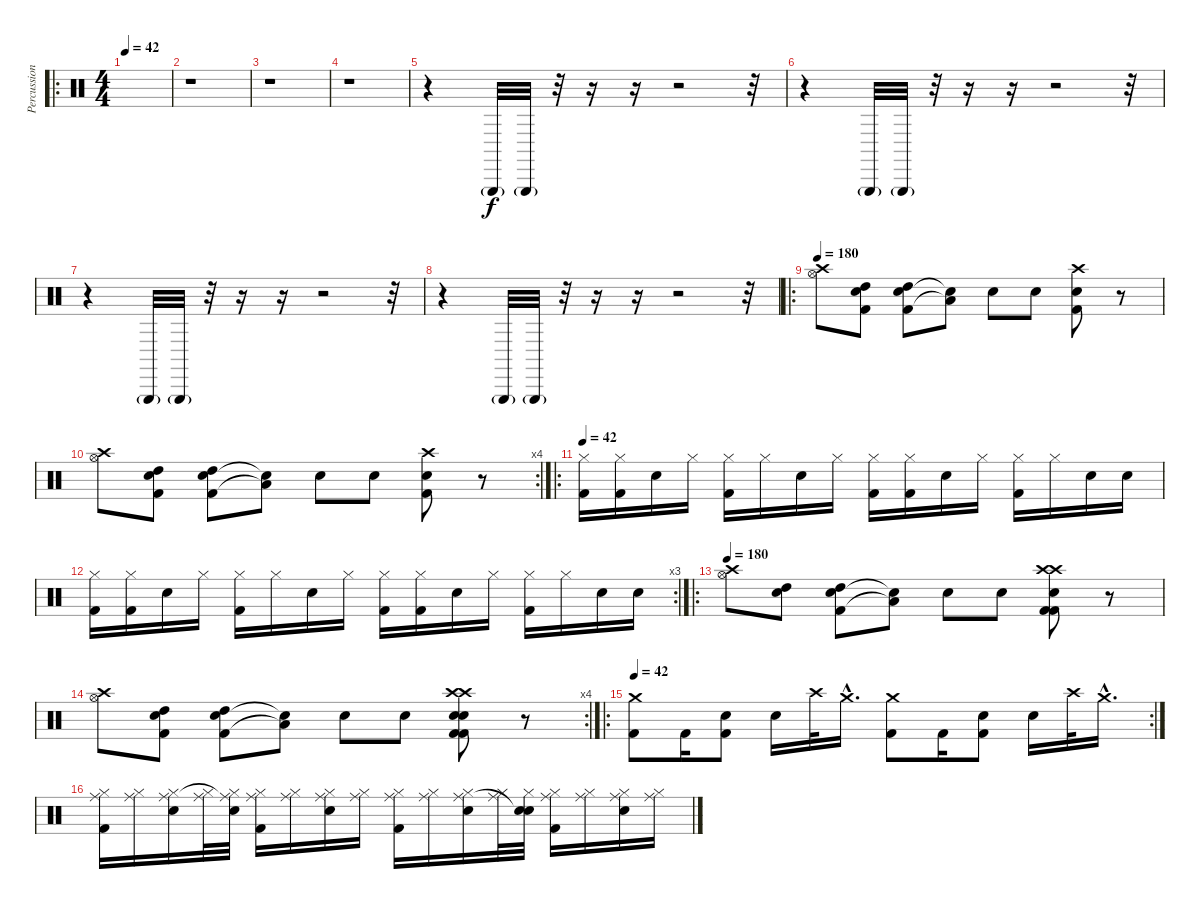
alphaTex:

\track ("Percussion" "Percussion") {instrument percussion}
\staff {score}
\articulation defaults
\ro
\ts (4 4)
\tempo 42
\clef neutral
\ks c
|
r.1 |
r.1 |
r.1 |
r.4 "Triangle (hit)"{g}.32 "Triangle (hit)"{g}.32 r.32 r.16 r.16 r.2 r.32 |
r.4 "Triangle (hit)"{g}.32 "Triangle (hit)"{g}.32 r.32 r.16 r.16 r.2 r.32 |
r.4 "Triangle (hit)"{g}.32 "Triangle (hit)"{g}.32 r.32 r.16 r.16 r.2 r.32 |
r.4 "Triangle (hit)"{g}.32 "Triangle (hit)"{g}.32 r.32 r.16 r.16 r.2 r.32 |
\ro
\tempo 180
("Hi-Hat (open)" "Crash high (hit)").8{dy f} ("Snare (hit) 2" "Kick (hit) 2" "High Tom (hit)").8 ("Snare (hit) 2" "Kick (hit) 2" "High Tom (hit)").8 ("Snare (hit) 2"{t} "Low Tom (hit)"{t}).8 "Snare (hit) 2".8 "Snare (hit) 2".8 ("Snare (hit) 2" "Kick (hit) 2" "Crash high (hit)").8 r.8 |
\rc 4
("Hi-Hat (open)" "Crash high (hit)").8 ("Snare (hit) 2" "Kick (hit) 2" "High Tom (hit)").8 ("Snare (hit) 2" "Kick (hit) 2" "High Tom (hit)").8 ("Snare (hit) 2"{t} "Low Tom (hit)"{t}).8 "Snare (hit) 2".8 "Snare (hit) 2".8 ("Snare (hit) 2" "Kick (hit) 2" "Crash high (hit)").8 r.8 |
\ro
\tempo 42
("Hi-Hat (closed)" "Kick (hit) 2").16 ("Hi-Hat (closed)" "Kick (hit) 2").16 "Snare (hit) 2".16 "Hi-Hat (closed)".16 ("Hi-Hat (closed)" "Kick (hit) 2").16 "Hi-Hat (closed)".16 "Snare (hit) 2".16 "Hi-Hat (closed)".16 ("Hi-Hat (closed)" "Kick (hit) 2").16 ("Hi-Hat (closed)" "Kick (hit) 2").16 "Snare (hit) 2".16 "Hi-Hat (closed)".16 ("Hi-Hat (closed)" "Kick (hit) 2").16 "Hi-Hat (closed)".16 "Snare (hit) 2".16 "Snare (hit) 2".16 |
\rc 3
("Hi-Hat (closed)" "Kick (hit) 2").16 ("Hi-Hat (closed)" "Kick (hit) 2").16 "Snare (hit) 2".16 "Hi-Hat (closed)".16 ("Hi-Hat (closed)" "Kick (hit) 2").16 "Hi-Hat (closed)".16 "Snare (hit) 2".16 "Hi-Hat (closed)".16 ("Hi-Hat (closed)" "Kick (hit) 2").16 ("Hi-Hat (closed)" "Kick (hit) 2").16 "Snare (hit) 2".16 "Hi-Hat (closed)".16 ("Hi-Hat (closed)" "Kick (hit) 2").16 "Hi-Hat (closed)".16 "Snare (hit) 2".16 "Snare (hit) 2".16 |
\ro
\tempo 180
("Hi-Hat (open)" "Crash high (hit)").8 ("Snare (hit) 2" "High Tom (hit)").8 ("Snare (hit) 2" "Kick (hit) 2" "High Tom (hit)").8 ("Snare (hit) 2"{t} "Low Tom (hit)"{t}).8 "Snare (hit) 2".8 "Snare (hit) 2".8 ("Kick (hit) 2" "Kick (hit) 2" "Snare (hit) 2" "Crash high (hit)" "Crash high (hit)").8 r.8 |
\rc 4
("Hi-Hat (open)" "Crash high (hit)").8 ("Snare (hit) 2" "Kick (hit) 2" "High Tom (hit)").8 ("Snare (hit) 2" "Kick (hit) 2" "High Tom (hit)").8 ("Snare (hit) 2"{t} "Low Tom (hit)"{t}).8 "Snare (hit) 2".8 "Snare (hit) 2".8 ("Kick (hit) 2" "Kick (hit) 2" "Snare (hit) 2" "Snare (hit) 2" "Crash high (hit)" "Crash high (hit)").8 r.8 |
\ro
\rc 2
\tempo 42
("Crash medium (hit)" "Kick (hit) 2").8 "Kick (hit) 2".16 ("Snare (hit) 2" "Kick (hit) 2").8 "Snare (hit) 2".16 "Crash high (hit)".32 "Crash medium (hit)"{hac}.16{d} ("Crash medium (hit)" "Kick (hit) 2").8 "Kick (hit) 2".16 ("Snare (hit) 2" "Kick (hit) 2").8 "Snare (hit) 2".16 "Crash high (hit)".32 "Crash medium (hit)"{hac}.16{d} |
("Hi-Hat (closed)" "Kick (hit) 2" "Ride (middle)").16 ("Hi-Hat (closed)" "Ride (middle)").16 ("Hi-Hat (closed)" "Snare (hit) 2" "Ride (middle)").16 ("Hi-Hat (closed)" "Ride (middle)").32 ("Hi-Hat (closed)" "Snare (hit) 2" "Ride (middle)"{t}).32 ("Hi-Hat (closed)" "Kick (hit) 2" "Ride (middle)").16 ("Hi-Hat (closed)" "Ride (middle)").16 ("Hi-Hat (closed)" "Snare (hit) 2" "Ride (middle)").16 ("Hi-Hat (closed)" "Ride (middle)").16 ("Hi-Hat (closed)" "Kick (hit) 2" "Ride (middle)").16 ("Hi-Hat (closed)" "Ride (middle)").16 ("Hi-Hat (closed)" "Snare (hit) 2" "Ride (middle)").16 ("Hi-Hat (closed)" "Ride (middle)").32 ("Hi-Hat (closed)" "Snare (hit) 2" "Snare (hit)"{t}).32 ("Hi-Hat (closed)" "Kick (hit) 2" "Ride (middle)").16 ("Hi-Hat (closed)" "Ride (middle)").16 ("Hi-Hat (closed)" "Snare (hit) 2" "Ride (middle)").16 ("Hi-Hat (closed)" "Ride (middle)").16
